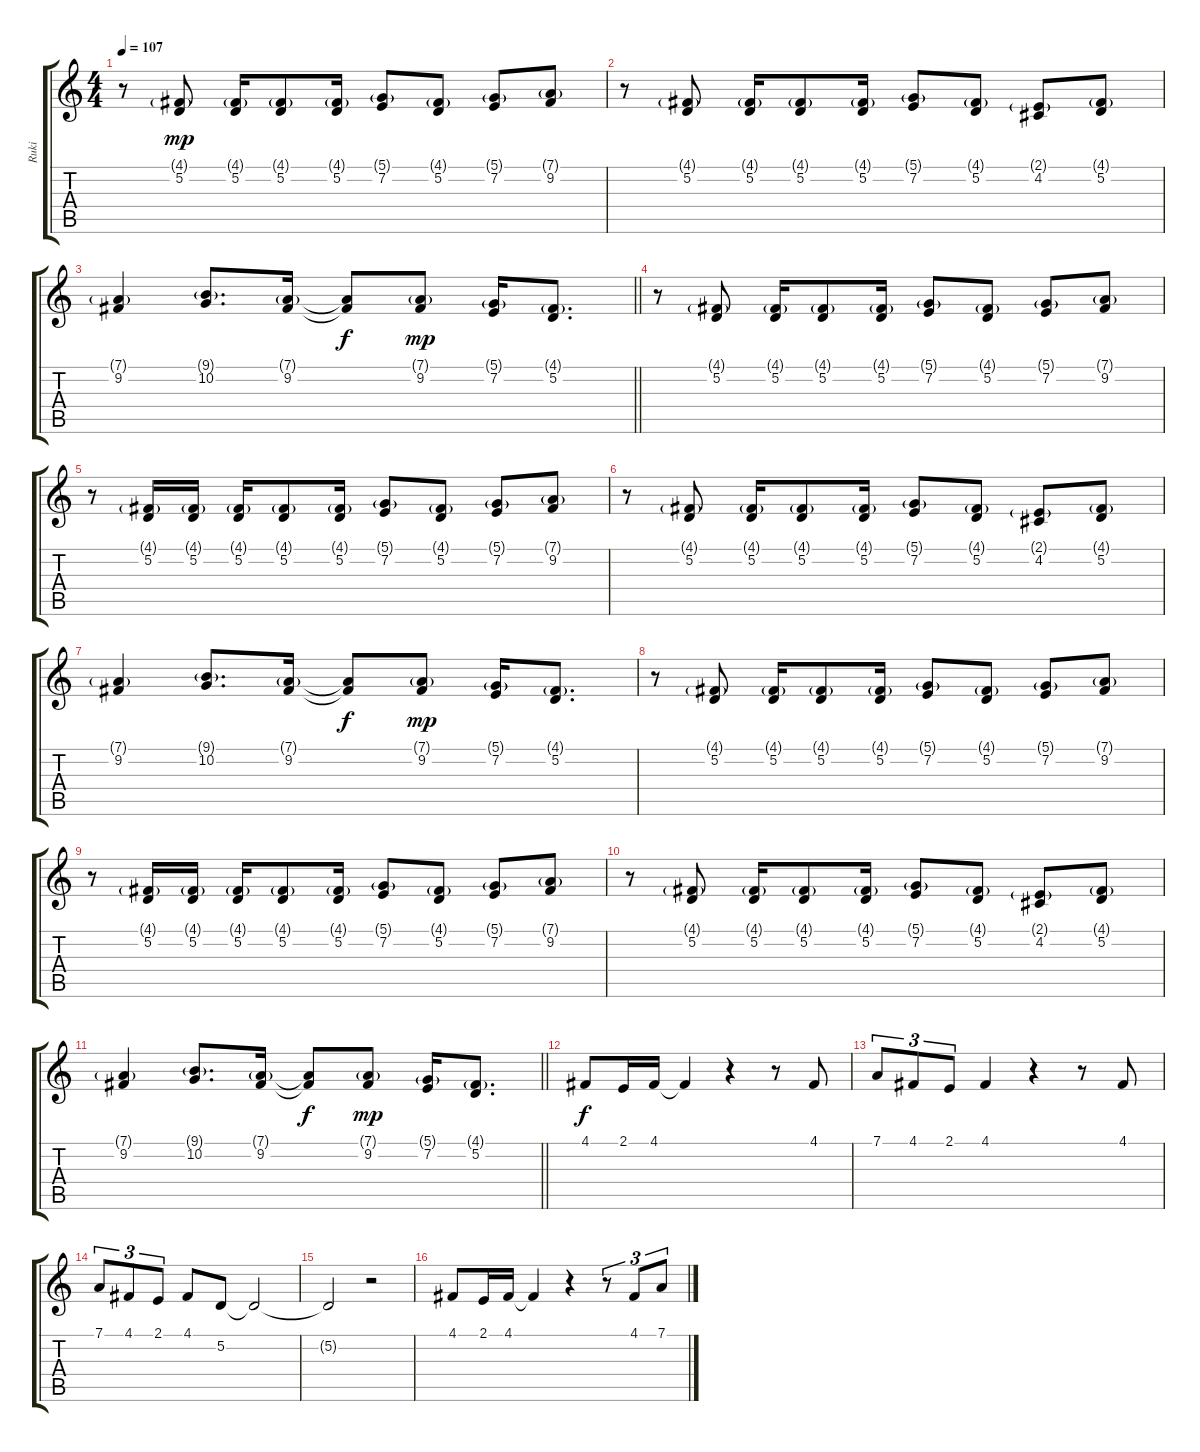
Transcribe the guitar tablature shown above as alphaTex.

\track ("Ruki" "Ruki") {instrument lead6voice}
\staff {score tabs}
\tuning (D4 A3 F3 C3 G2 D2) {hide}
\ts (4 4)
\tempo 107
\clef g2
\ks c
r.8{dy mp} (4.1{g} 5.2).8 (4.1{g} 5.2).16 (4.1{g} 5.2).8 (4.1{g} 5.2).16 (5.1{g} 7.2).8 (4.1{g} 5.2).8 (5.1{g} 7.2).8 (7.1{g} 9.2).8 |
r.8 (4.1{g} 5.2).8 (4.1{g} 5.2).16 (4.1{g} 5.2).8 (4.1{g} 5.2).16 (5.1{g} 7.2).8 (4.1{g} 5.2).8 (2.1{g} 4.2).8 (4.1{g} 5.2).8 |
\barLineRight lightlight
(7.1{g} 9.2).4 (9.1{g} 10.2).8{d} (7.1{g} 9.2).16 (7.1{t} 9.2{t}).8{dy f} (7.1{g} 9.2).8{dy mp} (5.1{g} 7.2).16 (4.1{g} 5.2).8{d} |
r.8 (4.1{g} 5.2).8 (4.1{g} 5.2).16 (4.1{g} 5.2).8 (4.1{g} 5.2).16 (5.1{g} 7.2).8 (4.1{g} 5.2).8 (5.1{g} 7.2).8 (7.1{g} 9.2).8 |
r.8 (4.1{g} 5.2).16 (4.1{g} 5.2).16 (4.1{g} 5.2).16 (4.1{g} 5.2).8 (4.1{g} 5.2).16 (5.1{g} 7.2).8 (4.1{g} 5.2).8 (5.1{g} 7.2).8 (7.1{g} 9.2).8 |
r.8 (4.1{g} 5.2).8 (4.1{g} 5.2).16 (4.1{g} 5.2).8 (4.1{g} 5.2).16 (5.1{g} 7.2).8 (4.1{g} 5.2).8 (2.1{g} 4.2).8 (4.1{g} 5.2).8 |
(7.1{g} 9.2).4 (9.1{g} 10.2).8{d} (7.1{g} 9.2).16 (7.1{t} 9.2{t}).8{dy f} (7.1{g} 9.2).8{dy mp} (5.1{g} 7.2).16 (4.1{g} 5.2).8{d} |
r.8 (4.1{g} 5.2).8 (4.1{g} 5.2).16 (4.1{g} 5.2).8 (4.1{g} 5.2).16 (5.1{g} 7.2).8 (4.1{g} 5.2).8 (5.1{g} 7.2).8 (7.1{g} 9.2).8 |
r.8 (4.1{g} 5.2).16 (4.1{g} 5.2).16 (4.1{g} 5.2).16 (4.1{g} 5.2).8 (4.1{g} 5.2).16 (5.1{g} 7.2).8 (4.1{g} 5.2).8 (5.1{g} 7.2).8 (7.1{g} 9.2).8 |
r.8 (4.1{g} 5.2).8 (4.1{g} 5.2).16 (4.1{g} 5.2).8 (4.1{g} 5.2).16 (5.1{g} 7.2).8 (4.1{g} 5.2).8 (2.1{g} 4.2).8 (4.1{g} 5.2).8 |
\barLineRight lightlight
(7.1{g} 9.2).4 (9.1{g} 10.2).8{d} (7.1{g} 9.2).16 (7.1{t} 9.2{t}).8{dy f} (7.1{g} 9.2).8{dy mp} (5.1{g} 7.2).16 (4.1{g} 5.2).8{d} |
4.1.8{dy f} 2.1.16 4.1.16 4.1{t}.4 r.4 r.8 4.1.8 |
7.1.8{tu (3 2)} 4.1.8{tu (3 2)} 2.1.8{tu (3 2)} 4.1.4 r.4 r.8 4.1.8 |
7.1.8{tu (3 2)} 4.1.8{tu (3 2)} 2.1.8{tu (3 2)} 4.1.8 5.2.8 5.2{t}.2 |
5.2{t}.2 r.2 |
4.1.8 2.1.16 4.1.16 4.1{t}.4 r.4 r.8{tu (3 2)} 4.1.8{tu (3 2)} 7.1.8{tu (3 2)}
